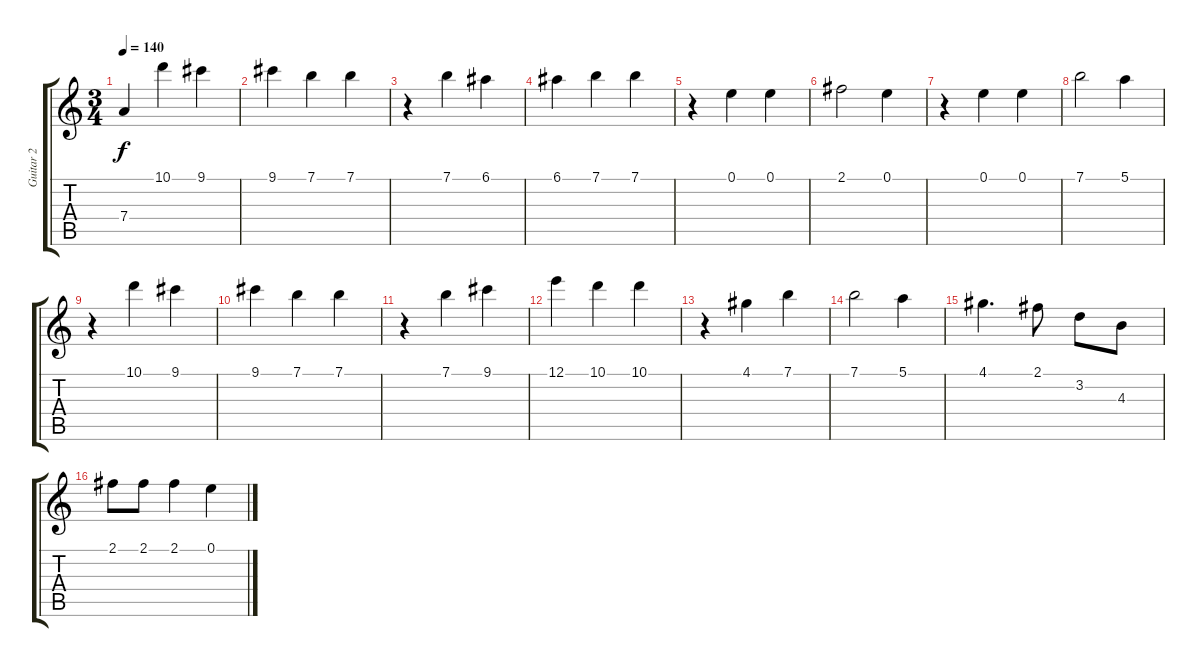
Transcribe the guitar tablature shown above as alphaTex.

\track ("Guitar 2" "Guitar 2") {instrument acousticguitarsteel}
\staff {score tabs}
\tuning (E4 B3 G3 D3 A2 E2) {hide}
\ts (3 4)
\tempo 140
\clef g2
\ks c
7.4.4{dy f} 10.1.4 9.1.4 |
9.1.4 7.1.4 7.1.4 |
r.4 7.1.4 6.1.4 |
6.1.4 7.1.4 7.1.4 |
r.4 0.1.4 0.1.4 |
2.1.2 0.1.4 |
r.4 0.1.4 0.1.4 |
7.1.2 5.1.4 |
r.4 10.1.4 9.1.4 |
9.1.4 7.1.4 7.1.4 |
r.4 7.1.4 9.1.4 |
12.1.4 10.1.4 10.1.4 |
r.4 4.1.4 7.1.4 |
7.1.2 5.1.4 |
4.1.4{d} 2.1.8 3.2.8 4.3.8 |
2.1.8 2.1.8 2.1.4 0.1.4
